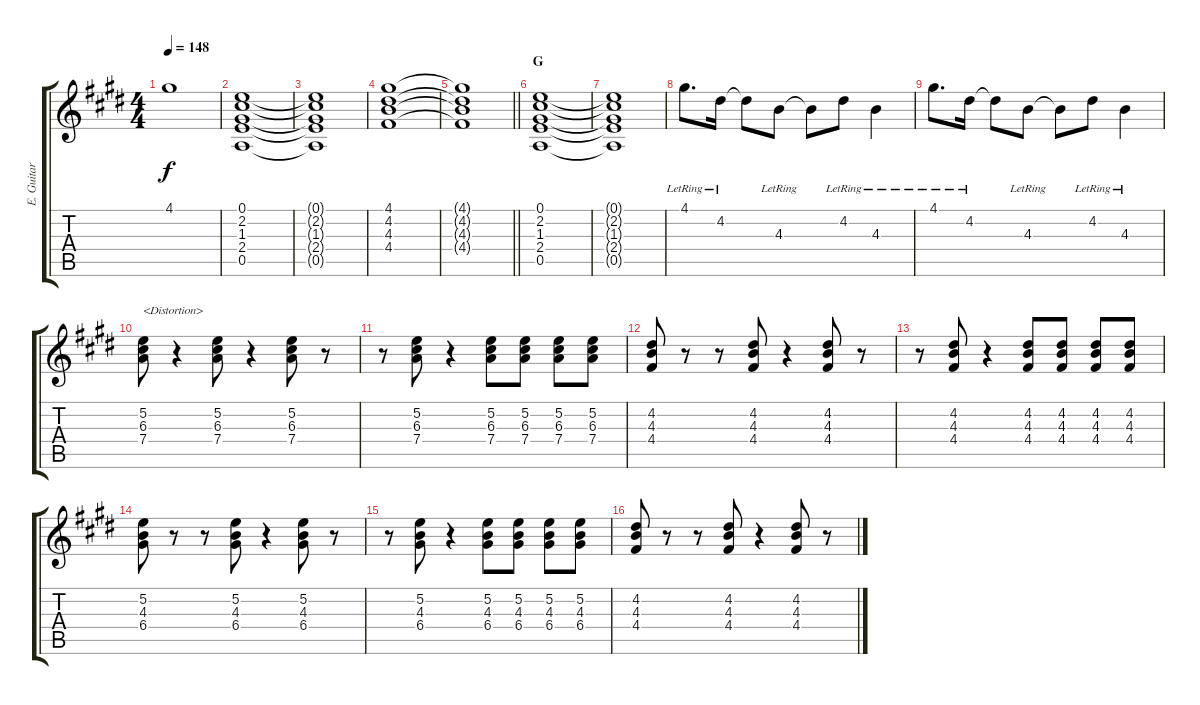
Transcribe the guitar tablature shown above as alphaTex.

\track ("E. Guitar II" "E. Guitar ") {instrument electricguitarclean}
\staff {score tabs}
\tuning (E4 B3 G3 D3 A2 E2) {hide}
\ts (4 4)
\tempo 148
\clef g2
\ks e
4.1{t}.1{dy f} |
(0.1 2.2 1.3 2.4 0.5).1 |
(0.1{t} 2.2{t} 1.3{t} 2.4{t} 0.5{t}).1 |
(4.1 4.2 4.3 4.4).1 |
\barLineRight lightlight
(4.1{t} 4.2{t} 4.3{t} 4.4{t}).1 |
\section ("" "G")
(0.1 2.2 1.3 2.4 0.5).1 |
(0.1{t} 2.2{t} 1.3{t} 2.4{t} 0.5{t}).1 |
4.1{lr}.8{d} 4.2{lr}.16 4.2{t}.8 4.3{lr}.8 4.3{t}.8 4.2{lr}.8 4.3{lr}.4 |
4.1{lr}.8{d} 4.2{lr}.16 4.2{t}.8 4.3{lr}.8 4.3{t}.8 4.2{lr}.8 4.3{lr}.4 |
(5.2 6.3 7.4).8{txt "<Distortion>" instrument overdrivenguitar} r.4 (5.2 6.3 7.4).8 r.4 (5.2 6.3 7.4).8 r.8 |
r.8 (5.2 6.3 7.4).8 r.4 (5.2 6.3 7.4).8 (5.2 6.3 7.4).8 (5.2 6.3 7.4).8 (5.2 6.3 7.4).8 |
(4.2 4.3 4.4).8 r.8 r.8 (4.2 4.3 4.4).8 r.4 (4.2 4.3 4.4).8 r.8 |
r.8 (4.2 4.3 4.4).8 r.4 (4.2 4.3 4.4).8 (4.2 4.3 4.4).8 (4.2 4.3 4.4).8 (4.2 4.3 4.4).8 |
(5.2 4.3 6.4).8 r.8 r.8 (5.2 4.3 6.4).8 r.4 (5.2 4.3 6.4).8 r.8 |
r.8 (5.2 4.3 6.4).8 r.4 (5.2 4.3 6.4).8 (5.2 4.3 6.4).8 (5.2 4.3 6.4).8 (5.2 4.3 6.4).8 |
(4.2 4.3 4.4).8 r.8 r.8 (4.2 4.3 4.4).8 r.4 (4.2 4.3 4.4).8 r.8
